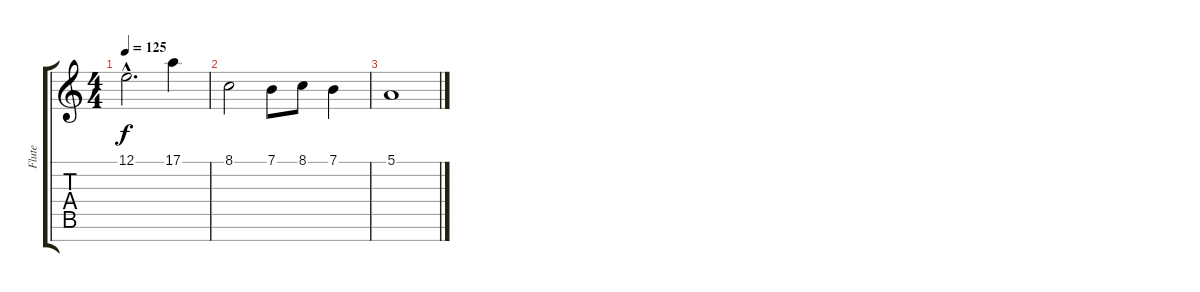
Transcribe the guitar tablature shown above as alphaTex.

\track ("Flute" "Flute") {instrument piccolo}
\staff {score tabs}
\tuning (E4 B3 G3 D3 A2 E2 B1) {hide}
\ts (4 4)
\tempo 125
\clef g2
\ks c
12.1{hac}.2{d dy f} 17.1.4 |
8.1.2 7.1.8 8.1.8 7.1.4 |
5.1.1
